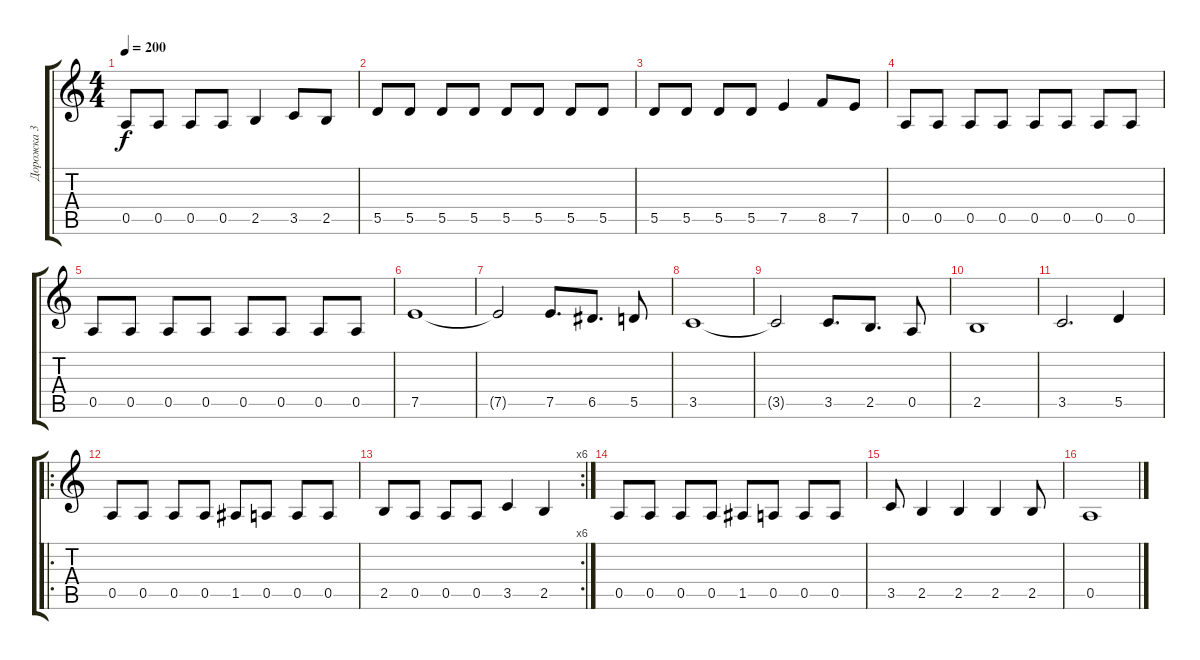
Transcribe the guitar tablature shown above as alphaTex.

\track ("Дорожка 3" "Дорожка 3") {instrument electricbasspick}
\staff {score tabs}
\tuning (E4 B3 G3 D3 A2 E2) {hide}
\ts (4 4)
\tempo 200
\clef g2
\ks c
0.5.8{dy f} 0.5.8 0.5.8 0.5.8 2.5.4 3.5.8 2.5.8 |
5.5.8 5.5.8 5.5.8 5.5.8 5.5.8 5.5.8 5.5.8 5.5.8 |
5.5.8 5.5.8 5.5.8 5.5.8 7.5.4 8.5.8 7.5.8 |
0.5.8 0.5.8 0.5.8 0.5.8 0.5.8 0.5.8 0.5.8 0.5.8 |
0.5.8 0.5.8 0.5.8 0.5.8 0.5.8 0.5.8 0.5.8 0.5.8 |
7.5.1 |
7.5{t}.2 7.5.8{d} 6.5.8{d} 5.5.8 |
3.5.1 |
3.5{t}.2 3.5.8{d} 2.5.8{d} 0.5.8 |
2.5.1 |
3.5.2{d} 5.5.4 |
\ro
0.5.8 0.5.8 0.5.8 0.5.8 1.5.8 0.5.8 0.5.8 0.5.8 |
\rc 6
2.5.8 0.5.8 0.5.8 0.5.8 3.5.4 2.5.4 |
0.5.8 0.5.8 0.5.8 0.5.8 1.5.8 0.5.8 0.5.8 0.5.8 |
3.5.8 2.5.4 2.5.4 2.5.4 2.5.8 |
0.5.1
